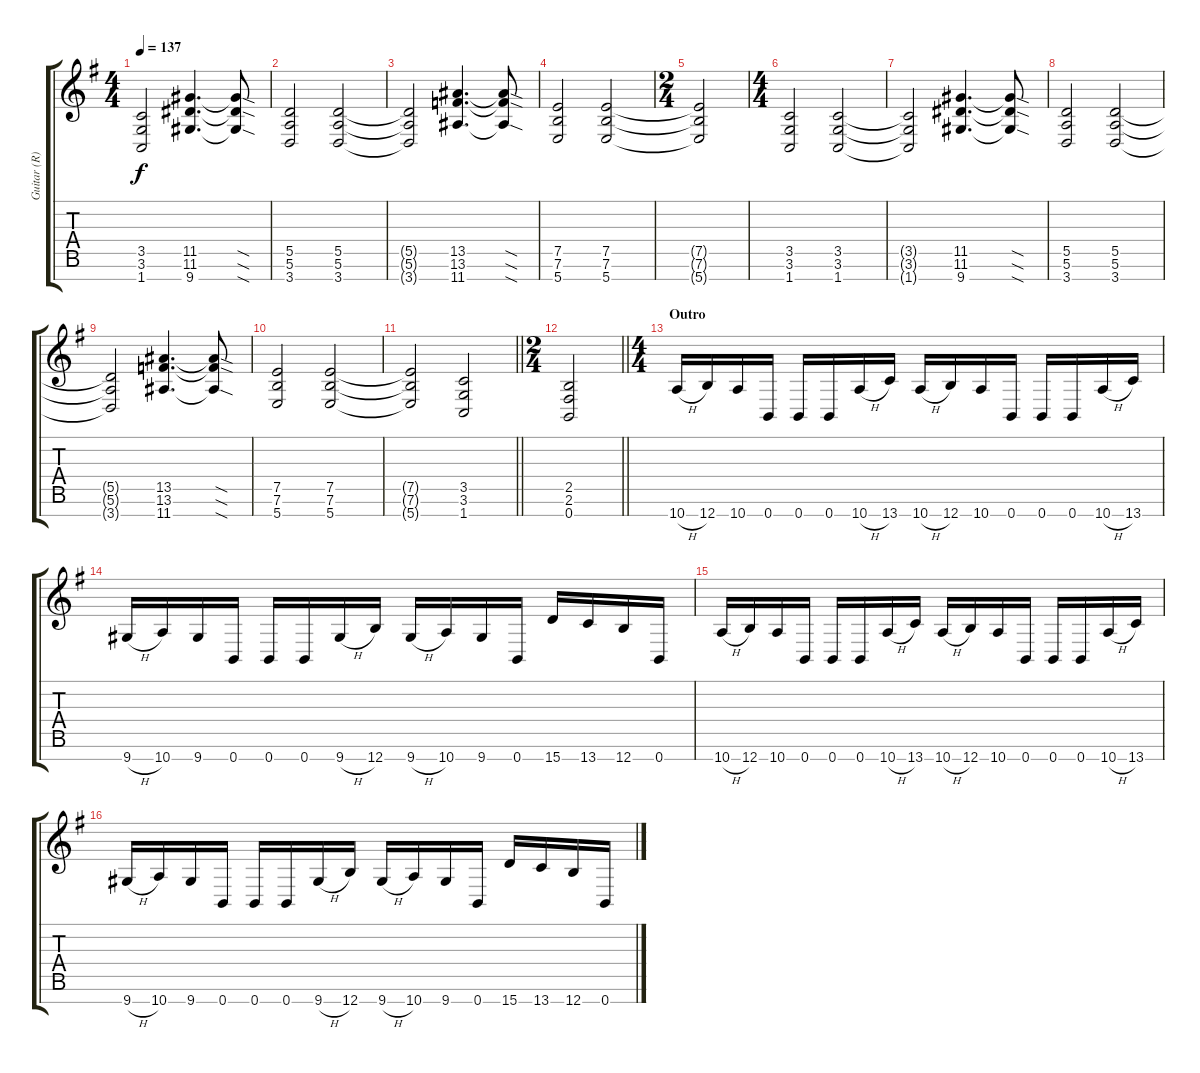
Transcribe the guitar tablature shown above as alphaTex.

\track ("Guitar (R)" "Guitar (R)") {instrument distortionguitar}
\staff {score tabs}
\tuning (E4 B3 G3 D3 A2 E2 B1) {hide}
\ts (4 4)
\tempo 137
\clef g2
\ks eminor
(3.5{t} 3.6{t} 1.7{t}).2{dy f} (11.5 11.6 9.7).4{d} (11.5{sod t} 11.6{sod t} 9.7{sod t}).8 |
(5.5 5.6 3.7).2 (5.5 5.6 3.7).2 |
(5.5{t} 5.6{t} 3.7{t}).2 (13.5 13.6 11.7).4{d} (13.5{sod t} 13.6{sod t} 11.7{sod t}).8 |
(7.5 7.6 5.7).2 (7.5 7.6 5.7).2 |
\ts (2 4)
(7.5{t} 7.6{t} 5.7{t}).2 |
\ts (4 4)
(3.5 3.6 1.7).2 (3.5 3.6 1.7).2 |
(3.5{t} 3.6{t} 1.7{t}).2 (11.5 11.6 9.7).4{d} (11.5{sod t} 11.6{sod t} 9.7{sod t}).8 |
(5.5 5.6 3.7).2 (5.5 5.6 3.7).2 |
(5.5{t} 5.6{t} 3.7{t}).2 (13.5 13.6 11.7).4{d} (13.5{sod t} 13.6{sod t} 11.7{sod t}).8 |
(7.5 7.6 5.7).2 (7.5 7.6 5.7).2 |
\barLineRight lightlight
(7.5{t} 7.6{t} 5.7{t}).2 (3.5 3.6 1.7).2 |
\ts (2 4)
\barLineRight lightlight
(2.5 2.6 0.7).2 |
\ts (4 4)
\section ("" "Outro")
10.7{h}.16{instrument distortionguitar} 12.7.16 10.7.16 0.7.16 0.7.16 0.7.16 10.7{h}.16 13.7.16 10.7{h}.16 12.7.16 10.7.16 0.7.16 0.7.16 0.7.16 10.7{h}.16 13.7.16 |
9.7{h}.16 10.7.16 9.7.16 0.7.16 0.7.16 0.7.16 9.7{h}.16 12.7.16 9.7{h}.16 10.7.16 9.7.16 0.7.16 15.7.16 13.7.16 12.7.16 0.7.16 |
10.7{h}.16 12.7.16 10.7.16 0.7.16 0.7.16 0.7.16 10.7{h}.16 13.7.16 10.7{h}.16 12.7.16 10.7.16 0.7.16 0.7.16 0.7.16 10.7{h}.16 13.7.16 |
9.7{h}.16 10.7.16 9.7.16 0.7.16 0.7.16 0.7.16 9.7{h}.16 12.7.16 9.7{h}.16 10.7.16 9.7.16 0.7.16 15.7.16 13.7.16 12.7.16 0.7.16
